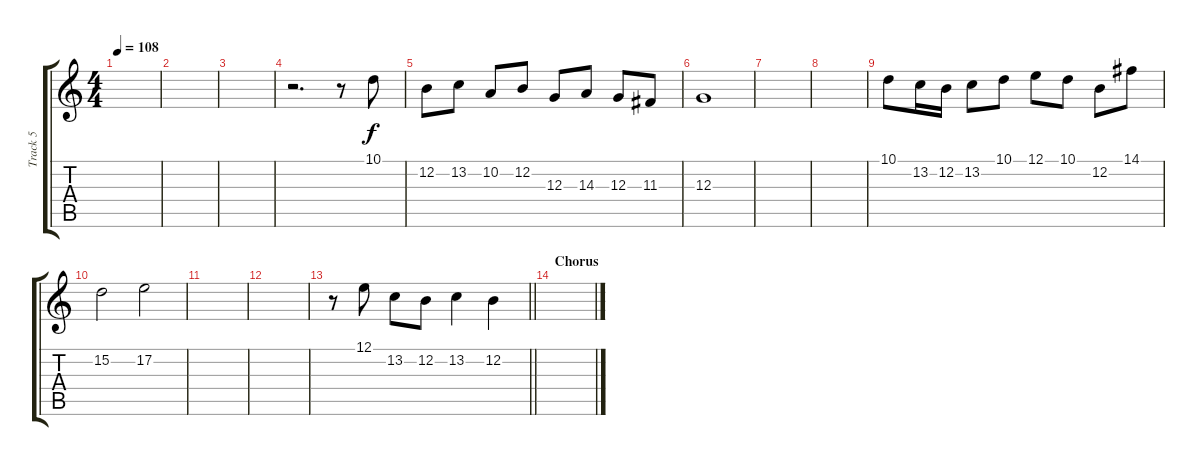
\track ("Track 5" "Track 5") {instrument bagpipe}
\staff {score tabs}
\tuning (E4 B3 G3 D3 A2 E2) {hide}
\ts (4 4)
\tempo 108
\clef g2
\ks c
|
|
|
r.2{d} r.8 10.1.8 |
12.2.8 13.2.8 10.2.8 12.2.8 12.3.8 14.3.8 12.3.8 11.3.8 |
12.3.1 |
|
|
10.1.8 13.2.16 12.2.16 13.2.8 10.1.8 12.1.8 10.1.8 12.2.8 14.1.8 |
15.2.2 17.2.2 |
|
|
\barLineRight lightlight
r.8 12.1.8 13.2.8 12.2.8 13.2.4 12.2.4 |
\section ("" "Chorus")
